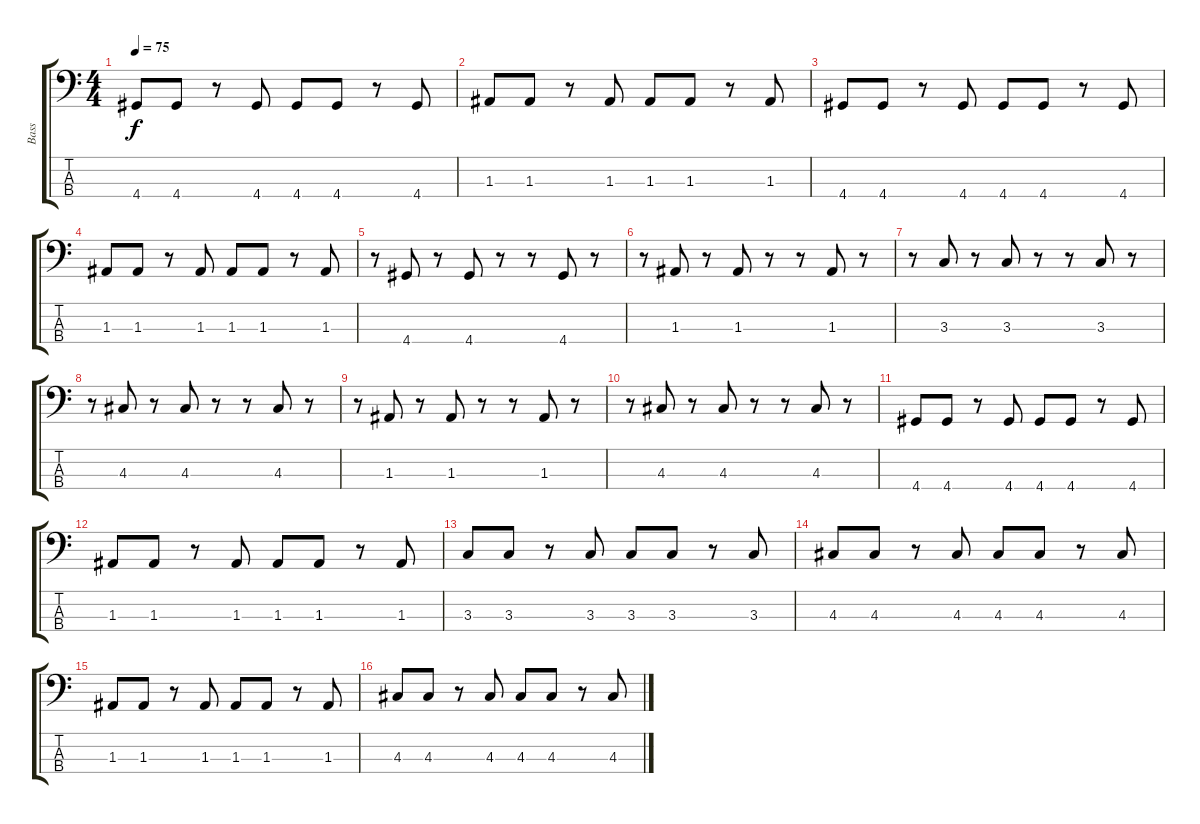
\track ("Bass" "Bass") {instrument electricbassfinger}
\staff {score tabs}
\tuning (G2 D2 A1 E1) {hide}
\ts (4 4)
\tempo 75
\clef f4
\ks c
4.4.8{dy f instrument electricbassfinger} 4.4.8 r.8 4.4.8 4.4.8 4.4.8 r.8 4.4.8 |
1.3.8 1.3.8 r.8 1.3.8 1.3.8 1.3.8 r.8 1.3.8 |
4.4.8 4.4.8 r.8 4.4.8 4.4.8 4.4.8 r.8 4.4.8 |
1.3.8 1.3.8 r.8 1.3.8 1.3.8 1.3.8 r.8 1.3.8 |
r.8 4.4.8 r.8 4.4.8 r.8 r.8 4.4.8 r.8 |
r.8 1.3.8 r.8 1.3.8 r.8 r.8 1.3.8 r.8 |
r.8 3.3.8 r.8 3.3.8 r.8 r.8 3.3.8 r.8 |
r.8 4.3.8 r.8 4.3.8 r.8 r.8 4.3.8 r.8 |
r.8 1.3.8 r.8 1.3.8 r.8 r.8 1.3.8 r.8 |
r.8 4.3.8 r.8 4.3.8 r.8 r.8 4.3.8 r.8 |
4.4.8 4.4.8 r.8 4.4.8 4.4.8 4.4.8 r.8 4.4.8 |
1.3.8 1.3.8 r.8 1.3.8 1.3.8 1.3.8 r.8 1.3.8 |
3.3.8 3.3.8 r.8 3.3.8 3.3.8 3.3.8 r.8 3.3.8 |
4.3.8 4.3.8 r.8 4.3.8 4.3.8 4.3.8 r.8 4.3.8 |
1.3.8 1.3.8 r.8 1.3.8 1.3.8 1.3.8 r.8 1.3.8 |
4.3.8 4.3.8 r.8 4.3.8 4.3.8 4.3.8 r.8 4.3.8
